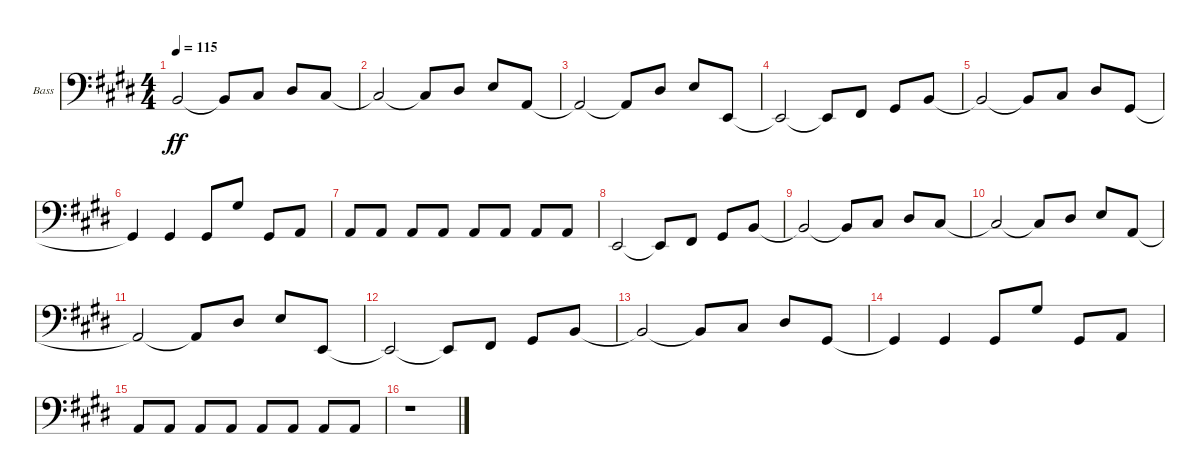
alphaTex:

\defaultSystemsLayout 4
\bracketExtendMode groupsimilarinstruments
\useSystemSignSeparator
\multiTrackTrackNamePolicy allsystems
\firstSystemTrackNameOrientation horizontal
\otherSystemsTrackNameOrientation horizontal
\track ("Bass" "Bass") {instrument electricbassfinger}
\staff {score}
\tuning (G2 D2 A1 E1)
\ts (4 4)
\tempo 115
\clef f4
\scale
0.25
\ks e
2.3{t}.2{dy ff} 2.3{t}.8 4.3.8 6.3.8 4.3.8 |
\scale
0.25 4.3{t}.2 4.3{t}.8 6.3.8 7.3.8 5.4.8 |
\scale
0.25 5.4{t}.2 5.4{t}.8 6.3.8 7.3.8 0.4.8 |
\scale
0.213889 0.4{t}.2 0.4{t}.8 2.4.8 4.4.8 2.3.8 |
\scale
0.213889 2.3{t}.2 2.3{t}.8 4.3.8 6.3.8 4.4.8 |
\scale
0.25 4.4{t}.4 4.4.4 4.4.8 6.2.8 4.4.8 5.4.8 |
\scale
0.322222 5.4.8 5.4.8 5.4.8 5.4.8 5.4.8 5.4.8 5.4.8 5.4.8 |
\scale
0.25 0.4.2 0.4{t}.8 2.4.8 4.4.8 2.3.8 |
\scale
0.25 2.3{t}.2 2.3{t}.8 4.3.8 6.3.8 4.3.8 |
\scale
0.25 4.3{t}.2 4.3{t}.8 6.3.8 7.3.8 5.4.8 |
\scale
0.25 5.4{t}.2 5.4{t}.8 6.3.8 7.3.8 0.4.8 |
\scale
0.213889 0.4{t}.2 0.4{t}.8 2.4.8 4.4.8 2.3.8 |
\scale
0.213889 2.3{t}.2 2.3{t}.8 4.3.8 6.3.8 4.4.8 |
\scale
0.25 4.4{t}.4 4.4.4 4.4.8 6.2.8 4.4.8 5.4.8 |
\scale
0.322222 5.4.8 5.4.8 5.4.8 5.4.8 5.4.8 5.4.8 5.4.8 5.4.8 |
r.1
